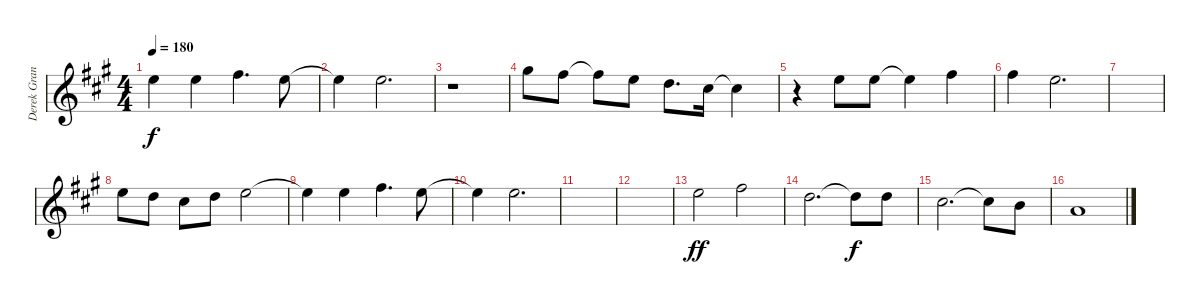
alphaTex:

\track ("Derek Grant - Vocals" "Derek Gran") {instrument overdrivenguitar}
\staff {score}
\tuning (E4 B3 G3 D3 A2 E2) {hide}
\ts (4 4)
\tempo 180
\clef g2
\ks a
0.1{t}.4{dy f} 0.1.4 2.1.4{d} 0.1.8 |
0.1{t}.4 0.1.2{d} |
r.1 |
9.2.8 2.1.8 2.1{t}.8 0.1.8 3.2.8{d} 2.2.16 2.2{t}.4 |
r.4 0.1.8 0.1.8 0.1{t}.4 7.2.4 |
7.2.4 0.1.2{d} |
|
0.1.8 3.2.8 2.2.8 3.2.8 0.1.2 |
0.1{t}.4 0.1.4 2.1.4{d} 0.1.8 |
0.1{t}.4 0.1.2{d} |
|
|
0.1.2{dy ff} 7.2.2 |
3.2.2{d} 3.2{t}.8{dy f} 3.2.8 |
2.2.2{d} 2.2{t}.8 0.2.8 |
2.3.1
